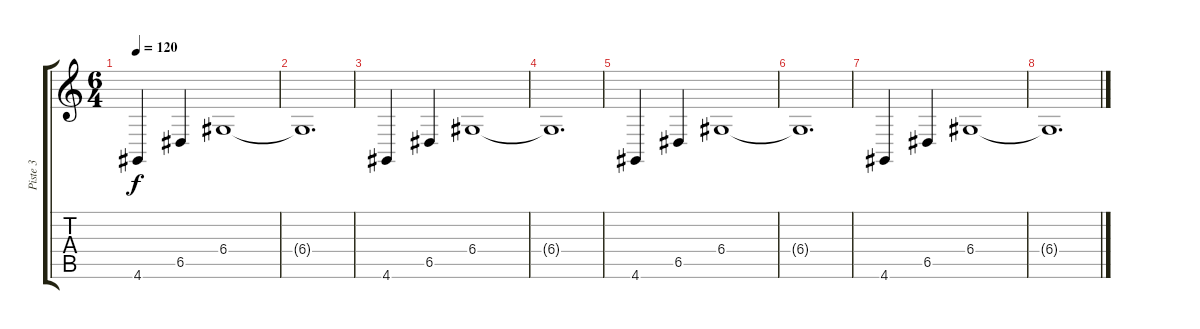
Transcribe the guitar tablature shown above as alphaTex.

\track ("Piste 3" "Piste 3") {instrument pad1newage}
\staff {score tabs}
\tuning (E4 B3 G3 D3 A2 E2) {hide}
\ts (6 4)
\tempo 120
\clef g2
\ks c
4.6.4{dy f} 6.5.4 6.4.1 |
6.4{t}.1{d} |
4.6.4 6.5.4 6.4.1 |
6.4{t}.1{d} |
4.6.4 6.5.4 6.4.1 |
6.4{t}.1{d} |
4.6.4 6.5.4 6.4.1 |
6.4{t}.1{d}
